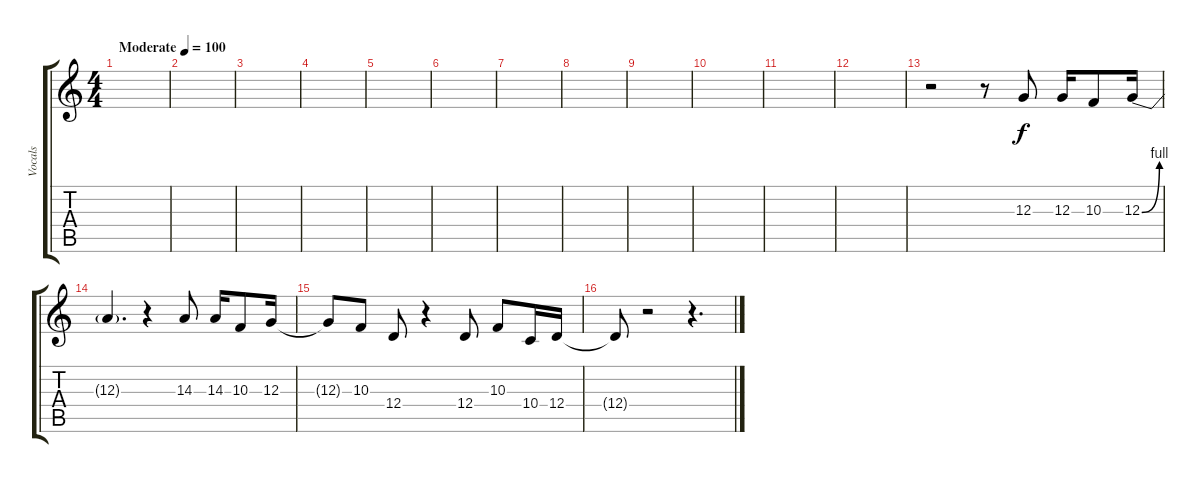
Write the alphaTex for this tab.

\track ("Vocals" "Vocals") {instrument altosax}
\staff {score tabs}
\tuning (E4 B3 G3 D3 A2 E2) {hide}
\ts (4 4)
\tempo (100 "Moderate")
\clef g2
\ks c
|
|
|
|
|
|
|
|
|
|
|
|
r.2 r.8 12.3.8 12.3.16 10.3.8 12.3{be (bend 0 0 60 4)}.16 |
12.3{t}.4{d} r.4 14.3.8 14.3.16 10.3.8 12.3.16 |
12.3{t}.8 10.3.8 12.4.8 r.4 12.4.8 10.3.8 10.4.16 12.4.16 |
12.4{t}.8 r.2 r.4{d}
